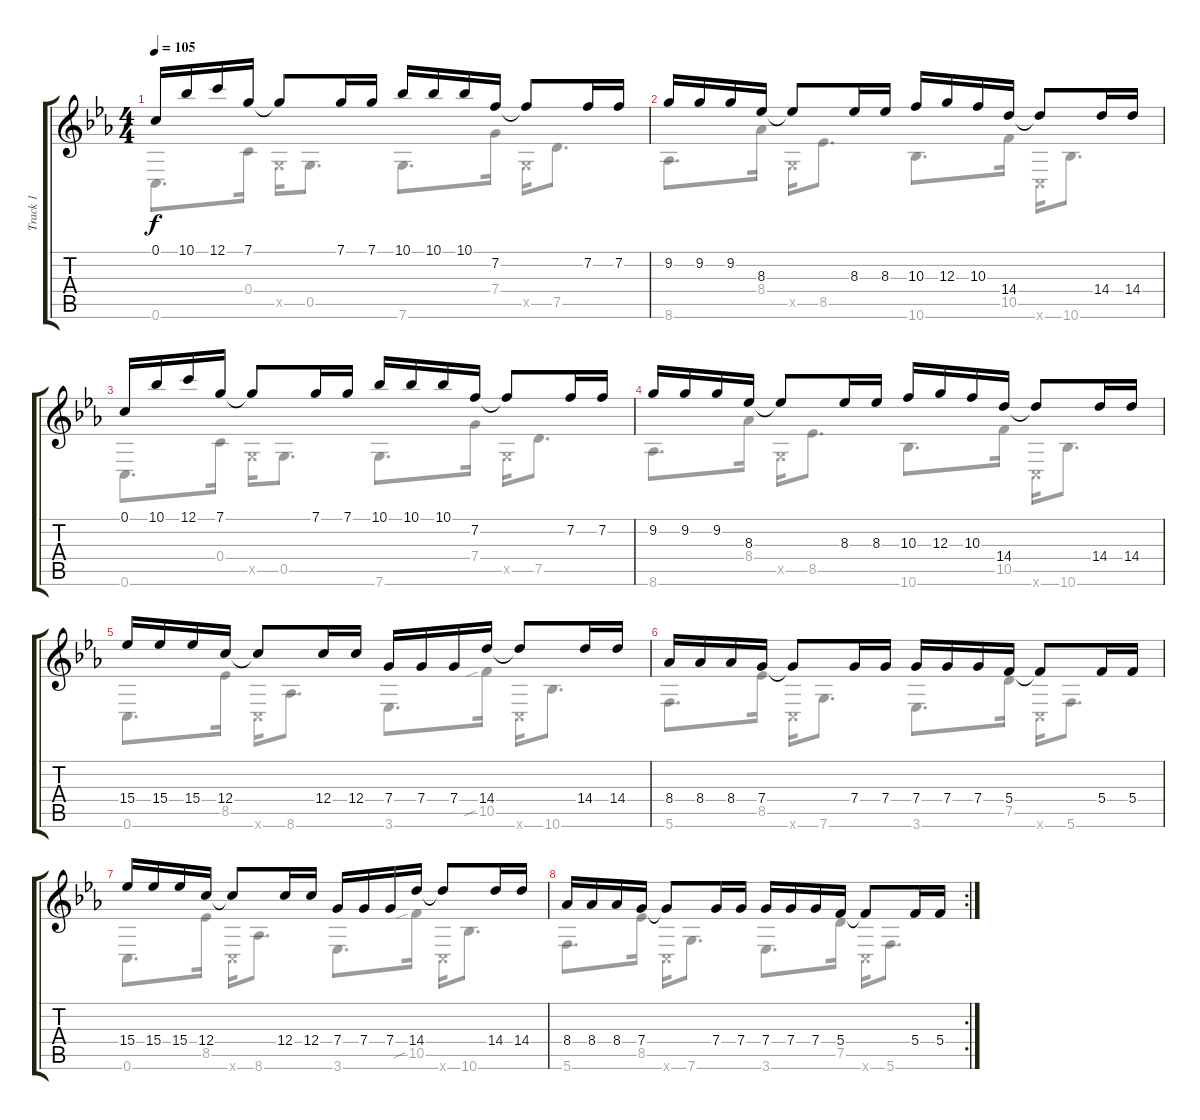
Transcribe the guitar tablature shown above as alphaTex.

\track ("Track 1" "Track 1") {instrument acousticguitarsteel}
\staff {score tabs}
\tuning (C4 Bb3 G3 C3 G2 C2) {hide}
\voice
\ts (4 4)
\tempo 105
\clef g2
\ks cminor
0.1.16{dy f} 10.1.16 12.1.16 7.1.16 7.1{t}.8 7.1.16 7.1.16 10.1.16 10.1.16 10.1.16 7.2.16 7.2{t}.8 7.2.16 7.2.16 |
9.2.16 9.2.16 9.2.16 8.3.16 8.3{t}.8 8.3.16 8.3.16 10.3.16 12.3.16 10.3.16 14.4.16 14.4{t}.8 14.4.16 14.4.16 |
0.1.16 10.1.16 12.1.16 7.1.16 7.1{t}.8 7.1.16 7.1.16 10.1.16 10.1.16 10.1.16 7.2.16 7.2{t}.8 7.2.16 7.2.16 |
9.2.16 9.2.16 9.2.16 8.3.16 8.3{t}.8 8.3.16 8.3.16 10.3.16 12.3.16 10.3.16 14.4.16 14.4{t}.8 14.4.16 14.4.16 |
15.4.16 15.4.16 15.4.16 12.4.16 12.4{t}.8 12.4.16 12.4.16 7.4.16 7.4.16 7.4.16 14.4.16 14.4{t}.8 14.4.16 14.4.16 |
8.4.16 8.4.16 8.4.16 7.4.16 7.4{t}.8 7.4.16 7.4.16 7.4.16 7.4.16 7.4.16 5.4.16 5.4{t}.8 5.4.16 5.4.16 |
15.4.16 15.4.16 15.4.16 12.4.16 12.4{t}.8 12.4.16 12.4.16 7.4.16 7.4.16 7.4.16 14.4.16 14.4{t}.8 14.4.16 14.4.16 |
\rc 2
8.4.16 8.4.16 8.4.16 7.4.16 7.4{t}.8 7.4.16 7.4.16 7.4.16 7.4.16 7.4.16 5.4.16 5.4{t}.8 5.4.16 5.4.16
\voice
\clef g2
\ottava regular
\simile none
\ks cminor
0.6.8{d dy f} 0.4.16 0.5{x}.16 0.5.8{d} 7.6.8{d} 7.4.16 0.5{x}.16 7.5.8{d} |
8.6.8{d} 8.4.16 0.5{x}.16 8.5.8{d} 10.6.8{d} 10.5.16 0.6{x}.16 10.6.8{d} |
0.6.8{d} 0.4.16 0.5{x}.16 0.5.8{d} 7.6.8{d} 7.4.16 0.5{x}.16 7.5.8{d} |
8.6.8{d} 8.4.16 0.5{x}.16 8.5.8{d} 10.6.8{d} 10.5.16 0.6{x}.16 10.6.8{d} |
0.6.8{d} 8.5.16 0.6{x}.16 8.6.8{d} 3.6.8{d} 10.5{sib}.16 0.6{x}.16 10.6.8{d} |
5.6.8{d} 8.5.16 0.6{x}.16 7.6.8{d} 3.6.8{d} 7.5.16 0.6{x}.16 5.6.8{d} |
0.6.8{d} 8.5.16 0.6{x}.16 8.6.8{d} 3.6.8{d} 10.5{sib}.16 0.6{x}.16 10.6.8{d} |
5.6.8{d} 8.5.16 0.6{x}.16 7.6.8{d} 3.6.8{d} 7.5.16 0.6{x}.16 5.6.8{d}
